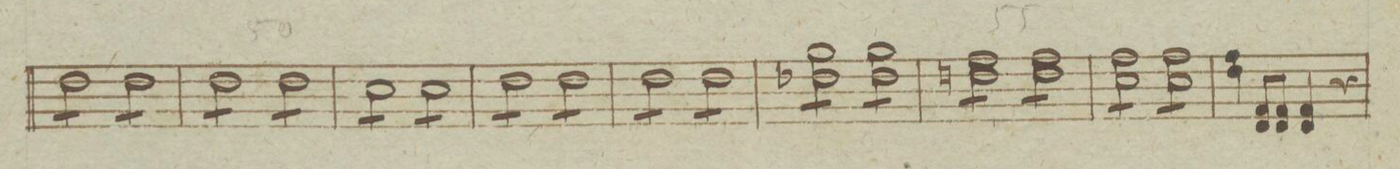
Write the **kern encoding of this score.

**kern	**dynam
*I"Violino Secondo.	*
*clefG2	*
*k[b-e-a-]	*
*met(c)	*
*M4/4	*
*tremolo	*
8dd\L	.
8dd\	.
8dd\	.
8dd\J	.
8dd\L	.
8dd\	.
8dd\	.
8dd\J	.
=50	=50
8dd\L	.
8dd\	.
8dd\	.
8dd\J	.
8dd\L	.
8dd\	.
8dd\	.
8dd\J	.
=51	=51
8cc\L	.
8cc\	.
8cc\	.
8cc\J	.
8cc\L	.
8cc\	.
8cc\	.
8cc\J	.
=52	=52
8dd\L	.
8dd\	.
8dd\	.
8dd\J	.
8dd\L	.
8dd\	.
8dd\	.
8dd\J	.
=53	=53
8dd\L	.
8dd\	.
8dd\	.
8dd\J	.
8dd\L	.
8dd\	.
8dd\	.
8dd\J	.
=54	=54
8dd-X\L 8gg	.
8dd-\ 8gg	.
8dd-\ 8gg	.
8dd-\J 8gg	.
8dd-\L 8gg	.
8dd-\ 8gg	.
8dd-\ 8gg	.
8dd-\J 8gg	.
=55	=55
8ddn\L 8ff	.
8dd\ 8ff	.
8dd\ 8ff	.
8dd\J 8ff	.
8dd\L 8ff	.
8dd\ 8ff	.
8dd\ 8ff	.
8dd\J 8ff	.
=56	=56
8cc\L 8ff	.
8cc\ 8ff	.
8cc\ 8ff	.
8cc\J 8ff	.
8cc\L 8ff	.
8cc\ 8ff	.
8cc\ 8ff	.
8cc\J 8ff	.
*Xtremolo	*
=57	=57
4dd\ 4ff	.
8d/L 8f	.
8d/J 8f	.
4d/ 4f	.
4r	.
=58	=58
*-	*-
